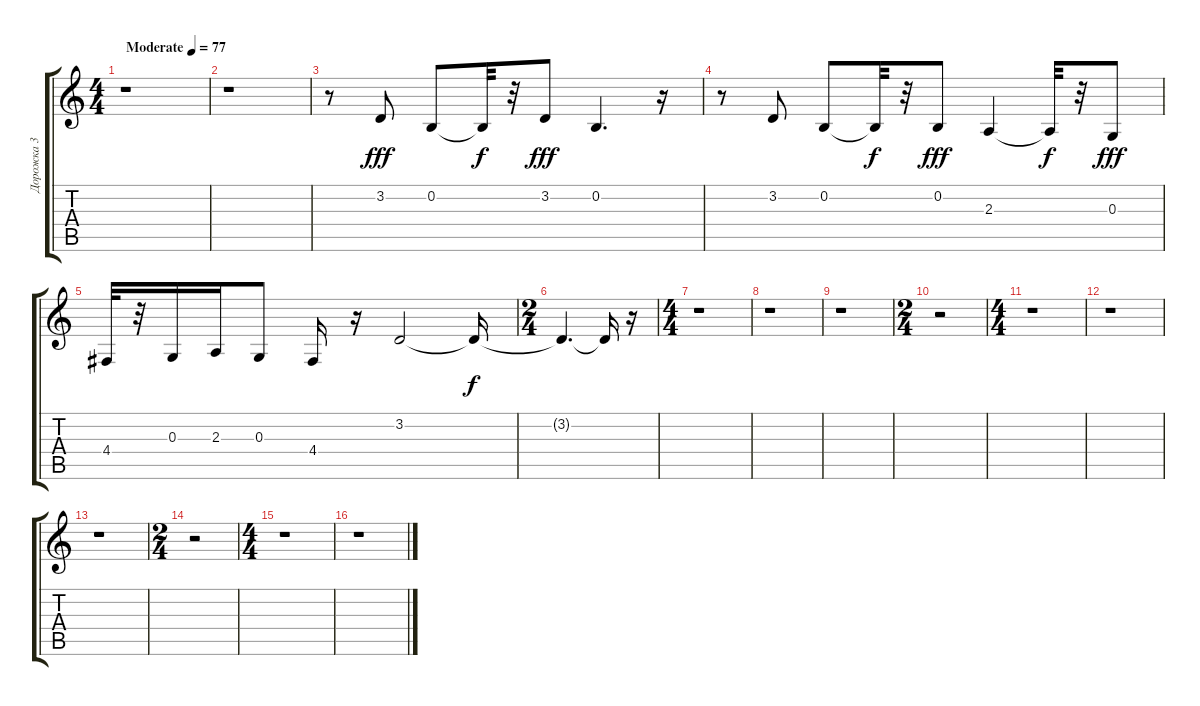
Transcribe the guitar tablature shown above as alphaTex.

\track ("Дорожка 3" "Дорожка 3") {instrument acousticgrandpiano}
\staff {score tabs}
\tuning (E4 B3 G3 D3 A2 E2) {hide}
\ts (4 4)
\tempo (77 "Moderate")
\clef g2
\ks c
r.1{dy fff instrument acousticgrandpiano} |
r.1 |
r.8 3.2.8 0.2.8 0.2{t}.32{dy f} r.32 3.2.8{dy fff} 0.2.4{d} r.16 |
r.8 3.2.8 0.2.8 0.2{t}.32{dy f} r.32 0.2.8{dy fff} 2.3.4 2.3{t}.32{dy f} r.32 0.3.8{dy fff} |
4.4.32 r.32 0.3.16 2.3.16 0.3.8 4.4.16 r.16 3.2.2 3.2{t}.16{dy f} |
\ts (2 4)
3.2{t}.4{d} 3.2{t}.16 r.16 |
\ts (4 4)
r.1 |
r.1 |
r.1 |
\ts (2 4)
r.2 |
\ts (4 4)
r.1 |
r.1 |
r.1 |
\ts (2 4)
r.2 |
\ts (4 4)
r.1 |
r.1
